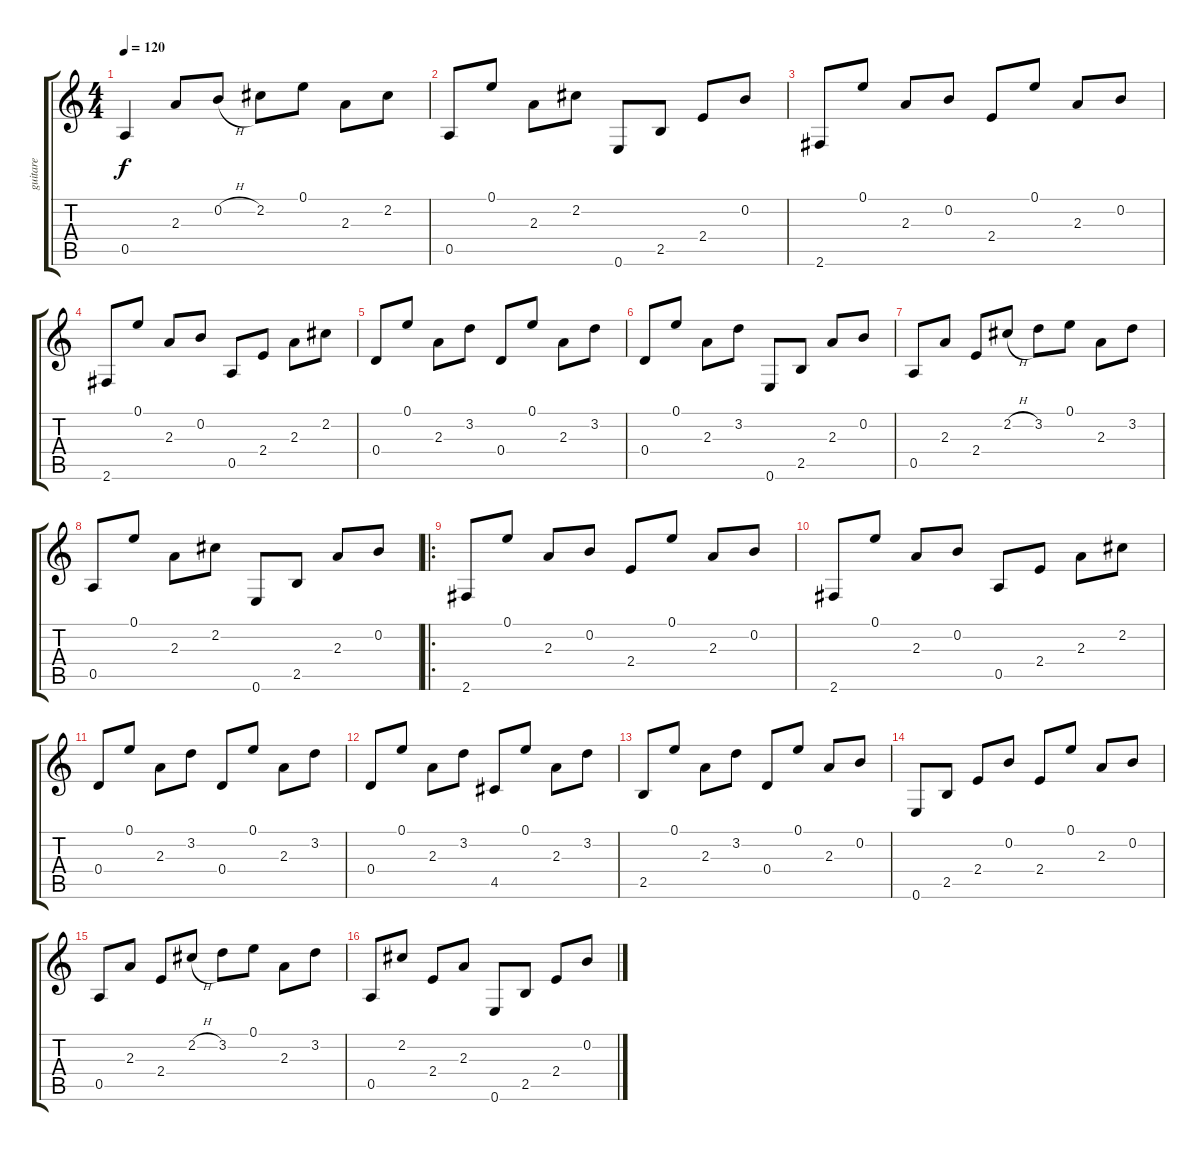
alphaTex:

\track ("guitare" "guitare") {instrument acousticguitarnylon}
\staff {score tabs}
\tuning (E4 B3 G3 D3 A2 E2) {hide}
\ts (4 4)
\tempo 120
\clef g2
\ks c
0.5.4{dy f instrument acousticguitarnylon} 2.3.8 0.2{h}.8 2.2.8 0.1.8 2.3.8 2.2.8 |
0.5.8 0.1.8 2.3.8 2.2.8 0.6.8 2.5.8 2.4.8 0.2.8 |
2.6.8 0.1.8 2.3.8 0.2.8 2.4.8 0.1.8 2.3.8 0.2.8 |
2.6.8 0.1.8 2.3.8 0.2.8 0.5.8 2.4.8 2.3.8 2.2.8 |
0.4.8 0.1.8 2.3.8 3.2.8 0.4.8 0.1.8 2.3.8 3.2.8 |
0.4.8 0.1.8 2.3.8 3.2.8 0.6.8 2.5.8 2.3.8 0.2.8 |
0.5.8 2.3.8 2.4.8 2.2{h}.8 3.2.8 0.1.8 2.3.8 3.2.8 |
0.5.8 0.1.8 2.3.8 2.2.8 0.6.8 2.5.8 2.3.8 0.2.8 |
\ro
2.6.8 0.1.8 2.3.8 0.2.8 2.4.8 0.1.8 2.3.8 0.2.8 |
2.6.8 0.1.8 2.3.8 0.2.8 0.5.8 2.4.8 2.3.8 2.2.8 |
0.4.8 0.1.8 2.3.8 3.2.8 0.4.8 0.1.8 2.3.8 3.2.8 |
0.4.8 0.1.8 2.3.8 3.2.8 4.5.8 0.1.8 2.3.8 3.2.8 |
2.5.8 0.1.8 2.3.8 3.2.8 0.4.8 0.1.8 2.3.8 0.2.8 |
0.6.8 2.5.8 2.4.8 0.2.8 2.4.8 0.1.8 2.3.8 0.2.8 |
0.5.8 2.3.8 2.4.8 2.2{h}.8 3.2.8 0.1.8 2.3.8 3.2.8 |
0.5.8 2.2.8 2.4.8 2.3.8 0.6.8 2.5.8 2.4.8 0.2.8
